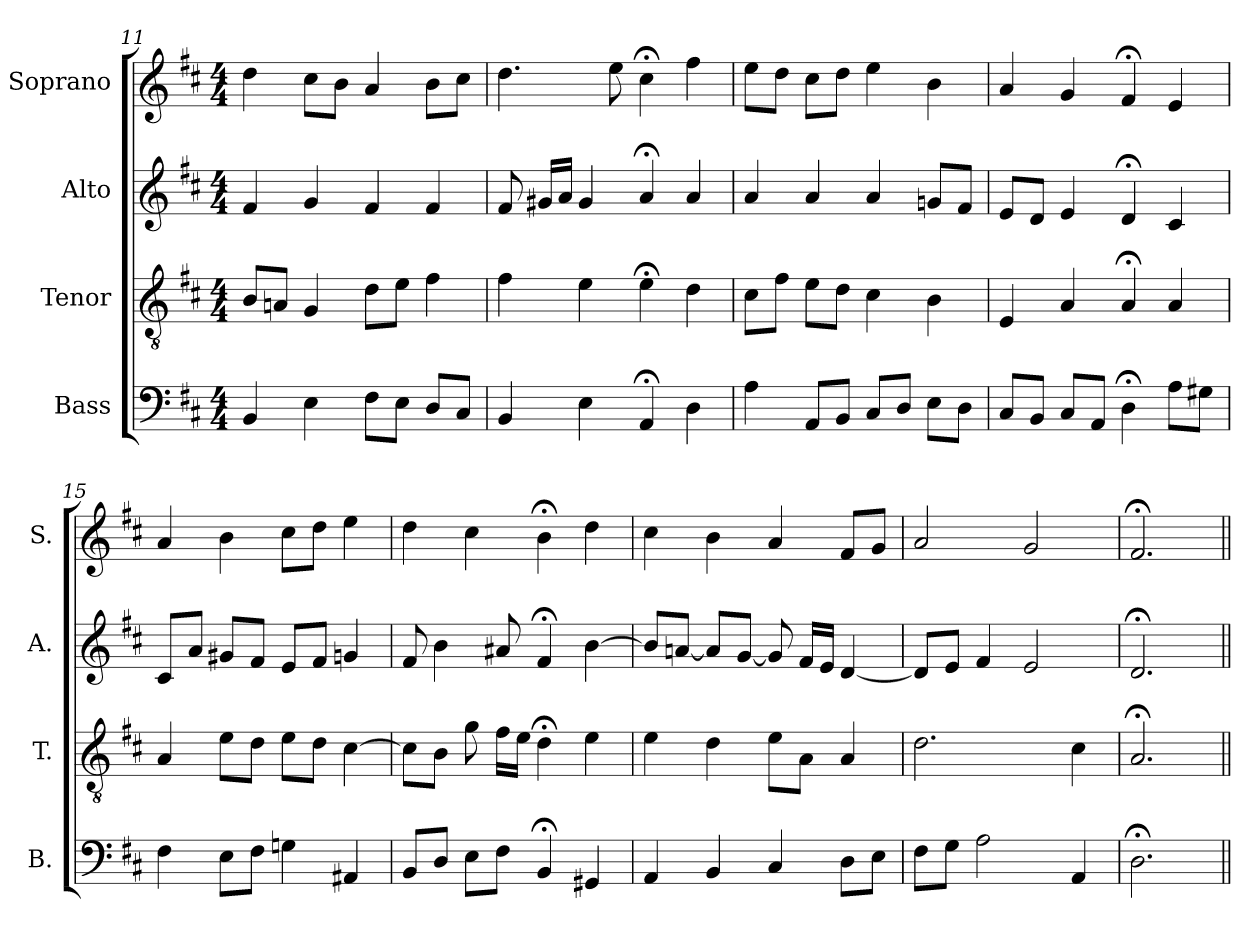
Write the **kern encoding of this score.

**kern	**kern	**kern	**kern
*part4	*part3	*part2	*part1
*staff4	*staff3	*staff2	*staff1
*I"Bass	*I"Tenor	*I"Alto	*I"Soprano
*I'B.	*I'T.	*I'A.	*I'S.
!!LO:PB:g=z
*clefF4	*clefGv2	*clefG2	*clefG2
*	*ITrd7c12	*	*
*k[f#c#]	*k[f#c#]	*k[f#c#]	*k[f#c#]
*D:	*D:	*D:	*D:
*M4/4	*M4/4	*M4/4	*M4/4
=11	=11	=11	=11
4BB/	8BB/L	4f#/	4dd\
.	8AAn/J	.	.
4E\	4GG/	4g/	8cc#\L
.	.	.	8b\J
8F#\L	8D\L	4f#/	4a/
8E\J	8E\J	.	.
8D/L	4F#\	4f#/	8b\L
8C#/J	.	.	8cc#\J
=12	=12	=12	=12
4BB/	4F#\	8f#/	4.dd\
.	.	16g#X/LL	.
.	.	16a/JJ	.
4E\	4E\	4g#/	.
.	.	.	8ee\
4AA;</	4E;<\	4a;</	4cc#;<\
4D\	4D\	4a/	4ff#\
=13	=13	=13	=13
4A\	8C#\L	4a/	8ee\L
.	8F#\J	.	8dd\J
8AA/L	8E\L	4a/	8cc#\L
8BB/J	8D\J	.	8dd\J
8C#/L	4C#\	4a/	4ee\
8D/J	.	.	.
8E\L	4BB\	8gn/L	4b\
8D\J	.	8f#/J	.
=14	=14	=14	=14
8C#/L	4EE/	8e/L	4a/
8BB/J	.	8d/J	.
8C#/L	4AA/	4e/	4g/
8AA/J	.	.	.
4D;<\	4AA;</	4d;</	4f#;</
8A\L	4AA/	4c#/	4e/
8G#X\J	.	.	.
!!LO:LB:g=z
=15	=15	=15	=15
4F#\	4AA/	8c#/L	4a/
.	.	8a/J	.
8E\L	8E\L	8g#X/L	4b\
8F#\J	8D\J	8f#/J	.
4Gn\	8E\L	8e/L	8cc#\L
.	8D\J	8f#/J	8dd\J
4AA#X/	[4C#\	4gn/	4ee\
=16	=16	=16	=16
8BB/L	8C#\L]	8f#/	4dd\
8D/J	8BB\J	4b\	.
8E\L	8G\	.	4cc#\
8F#\J	16F#\LL	8a#X/	.
.	16E\JJ	.	.
4BB;</	4D;<\	4f#;</	4b;<\
4GG#X/	4E\	[4b\	4dd\
=17	=17	=17	=17
4AA/	4E\	8b/L]	4cc#\
.	.	[8an/J	.
4BB/	4D\	8a/L]	4b\
.	.	[8g/J	.
4C#/	8E\L	8g/]	4a/
.	8AA\J	16f#/LL	.
.	.	16e/JJ	.
8D\L	4AA/	[4d/	8f#/L
8E\J	.	.	8g/J
=18	=18	=18	=18
8F#\L	2.D\	8d/L]	2a/
8G\J	.	8e/J	.
2A\	.	4f#/	.
.	.	2e/	2g/
4AA/	4C#\	.	.
=19	=19	=19	=19
2.D;<\	2.AA;</	2.d;</	2.f#;</
=||	=||	=||	=||
*-	*-	*-	*-
